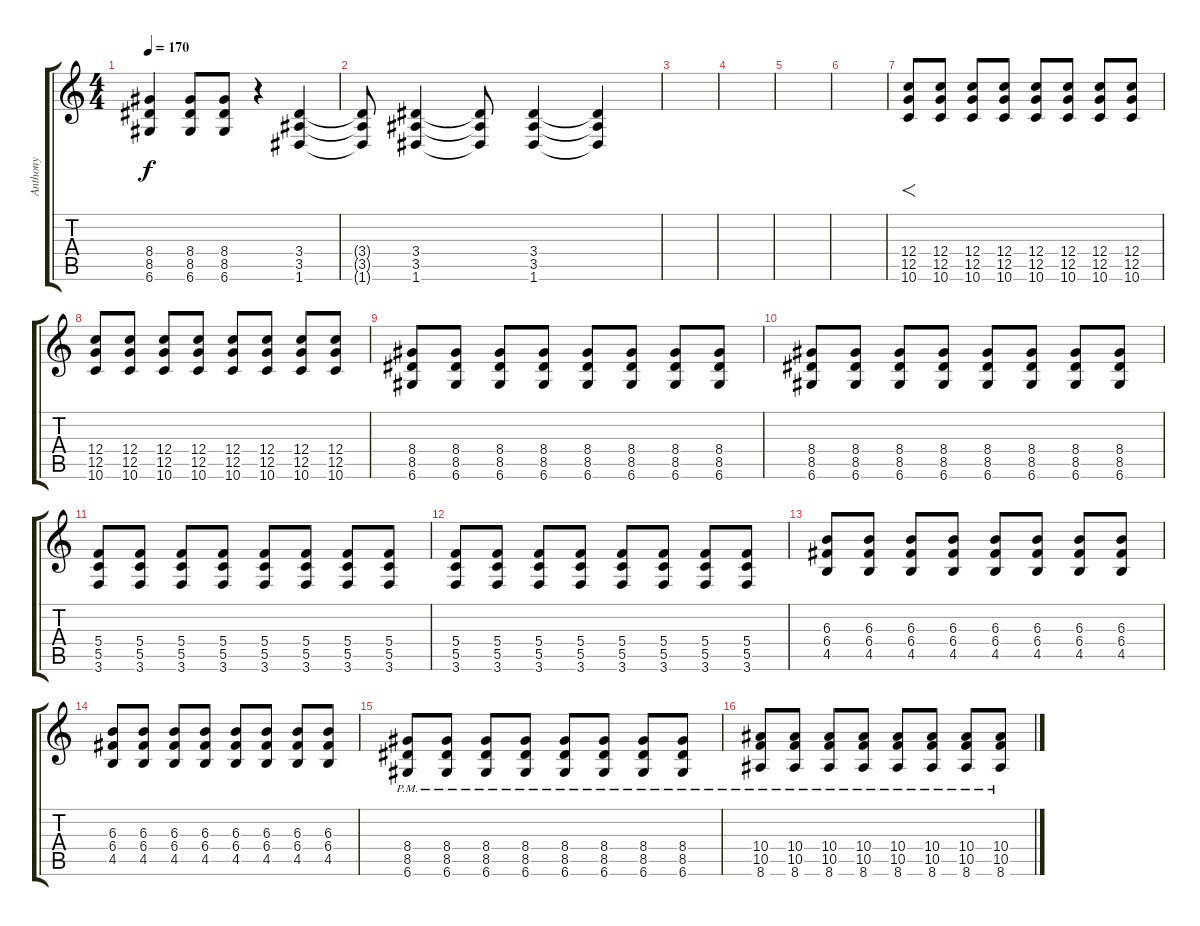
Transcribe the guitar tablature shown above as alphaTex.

\track ("Anthony" "Anthony") {instrument distortionguitar}
\staff {score tabs}
\tuning (D4 A3 F3 C3 G2 D2) {hide}
\ts (4 4)
\tempo 170
\clef g2
\ks c
(8.4 8.5 6.6).4{dy f} (8.4 8.5 6.6).8 (8.4 8.5 6.6).8 r.4 (3.4 3.5 1.6).4 |
(3.4{t} 3.5{t} 1.6{t}).8 (3.4 3.5 1.6).4 (3.4{t} 3.5{t} 1.6{t}).8 (3.4 3.5 1.6).4 (3.4{t} 3.5{t} 1.6{t}).4 |
|
|
|
|
(12.4 12.5 10.6).8{f} (12.4 12.5 10.6).8 (12.4 12.5 10.6).8 (12.4 12.5 10.6).8 (12.4 12.5 10.6).8 (12.4 12.5 10.6).8 (12.4 12.5 10.6).8 (12.4 12.5 10.6).8 |
(12.4 12.5 10.6).8 (12.4 12.5 10.6).8 (12.4 12.5 10.6).8 (12.4 12.5 10.6).8 (12.4 12.5 10.6).8 (12.4 12.5 10.6).8 (12.4 12.5 10.6).8 (12.4 12.5 10.6).8 |
(8.4 8.5 6.6).8 (8.4 8.5 6.6).8 (8.4 8.5 6.6).8 (8.4 8.5 6.6).8 (8.4 8.5 6.6).8 (8.4 8.5 6.6).8 (8.4 8.5 6.6).8 (8.4 8.5 6.6).8 |
(8.4 8.5 6.6).8 (8.4 8.5 6.6).8 (8.4 8.5 6.6).8 (8.4 8.5 6.6).8 (8.4 8.5 6.6).8 (8.4 8.5 6.6).8 (8.4 8.5 6.6).8 (8.4 8.5 6.6).8 |
(5.4 5.5 3.6).8 (5.4 5.5 3.6).8 (5.4 5.5 3.6).8 (5.4 5.5 3.6).8 (5.4 5.5 3.6).8 (5.4 5.5 3.6).8 (5.4 5.5 3.6).8 (5.4 5.5 3.6).8 |
(5.4 5.5 3.6).8 (5.4 5.5 3.6).8 (5.4 5.5 3.6).8 (5.4 5.5 3.6).8 (5.4 5.5 3.6).8 (5.4 5.5 3.6).8 (5.4 5.5 3.6).8 (5.4 5.5 3.6).8 |
(6.3 6.4 4.5).8 (6.3 6.4 4.5).8 (6.3 6.4 4.5).8 (6.3 6.4 4.5).8 (6.3 6.4 4.5).8 (6.3 6.4 4.5).8 (6.3 6.4 4.5).8 (6.3 6.4 4.5).8 |
(6.3 6.4 4.5).8 (6.3 6.4 4.5).8 (6.3 6.4 4.5).8 (6.3 6.4 4.5).8 (6.3 6.4 4.5).8 (6.3 6.4 4.5).8 (6.3 6.4 4.5).8 (6.3 6.4 4.5).8 |
(8.4{pm} 8.5{pm} 6.6{pm}).8 (8.4{pm} 8.5{pm} 6.6{pm}).8 (8.4{pm} 8.5{pm} 6.6{pm}).8 (8.4{pm} 8.5{pm} 6.6{pm}).8 (8.4{pm} 8.5{pm} 6.6{pm}).8 (8.4{pm} 8.5{pm} 6.6{pm}).8 (8.4{pm} 8.5{pm} 6.6{pm}).8 (8.4{pm} 8.5{pm} 6.6{pm}).8 |
(10.4{pm} 10.5{pm} 8.6{pm}).8 (10.4{pm} 10.5{pm} 8.6{pm}).8 (10.4{pm} 10.5{pm} 8.6{pm}).8 (10.4{pm} 10.5{pm} 8.6{pm}).8 (10.4{pm} 10.5{pm} 8.6{pm}).8 (10.4{pm} 10.5{pm} 8.6{pm}).8 (10.4{pm} 10.5{pm} 8.6{pm}).8 (10.4{pm} 10.5{pm} 8.6{pm}).8
